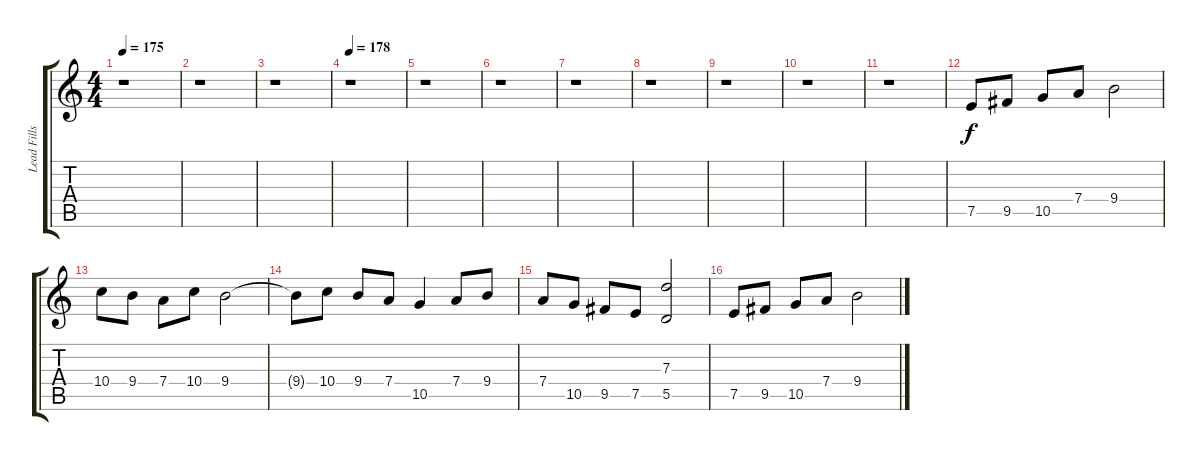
\track ("Lead Fills" "Lead Fills") {instrument distortionguitar}
\staff {score tabs}
\tuning (E4 B3 G3 D3 A2 E2) {hide}
\ts (4 4)
\tempo 175
\clef g2
\ks c
r.1{dy f} |
r.1 |
r.1 |
\tempo 178
r.1 |
r.1 |
r.1 |
r.1 |
r.1 |
r.1 |
r.1 |
r.1 |
7.5.8 9.5.8 10.5.8 7.4.8 9.4.2 |
10.4.8 9.4.8 7.4.8 10.4.8 9.4.2 |
9.4{t}.8 10.4.8 9.4.8 7.4.8 10.5.4 7.4.8 9.4.8 |
7.4.8 10.5.8 9.5.8 7.5.8 (7.3 5.5).2 |
7.5.8 9.5.8 10.5.8 7.4.8 9.4.2
